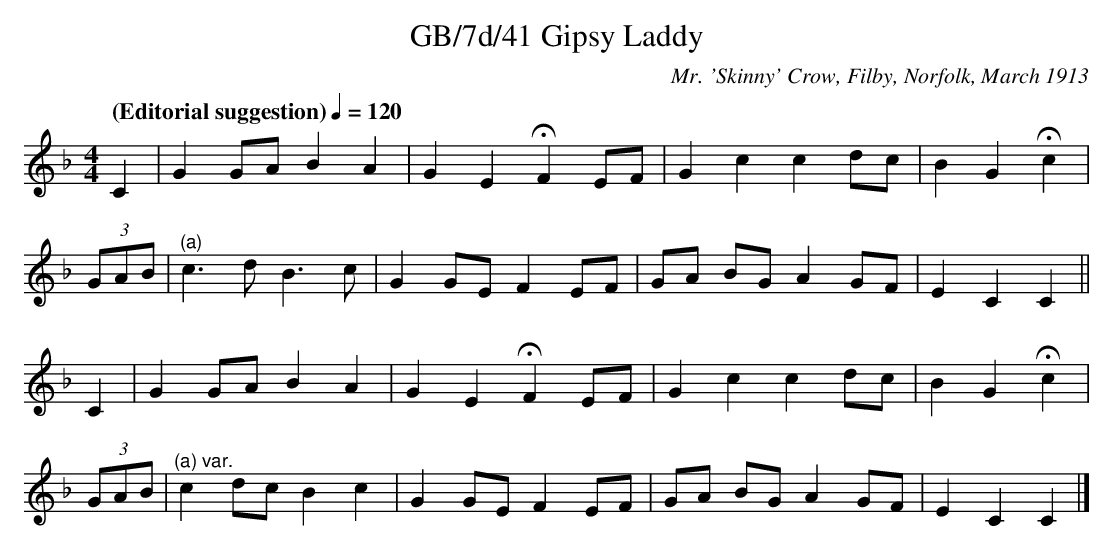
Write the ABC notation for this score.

X:1
T:GB/7d/41 Gipsy Laddy
C:Mr. 'Skinny' Crow, Filby, Norfolk, March 1913
L:1/8
M:4/4
Q:"(Editorial suggestion)" 1/4=120
K:Cmix
C2 | G2 GA B2 A2 | G2 E2 HF2 EF | G2 c2 c2 dc | B2 G2 Hc2 |
(3GAB |"^(a)"c3 d B3 c | G2 GE F2 EF | GA BG A2 GF | E2 C2 C2 ||
C2 | G2 GA B2 A2 | G2 E2 HF2 EF | G2 c2 c2 dc | B2 G2 Hc2 |
(3GAB |"^(a) var."c2 dc B2 c2 |G2 GE F2 EF | GA BG A2 GF | E2 C2 C2 |]
